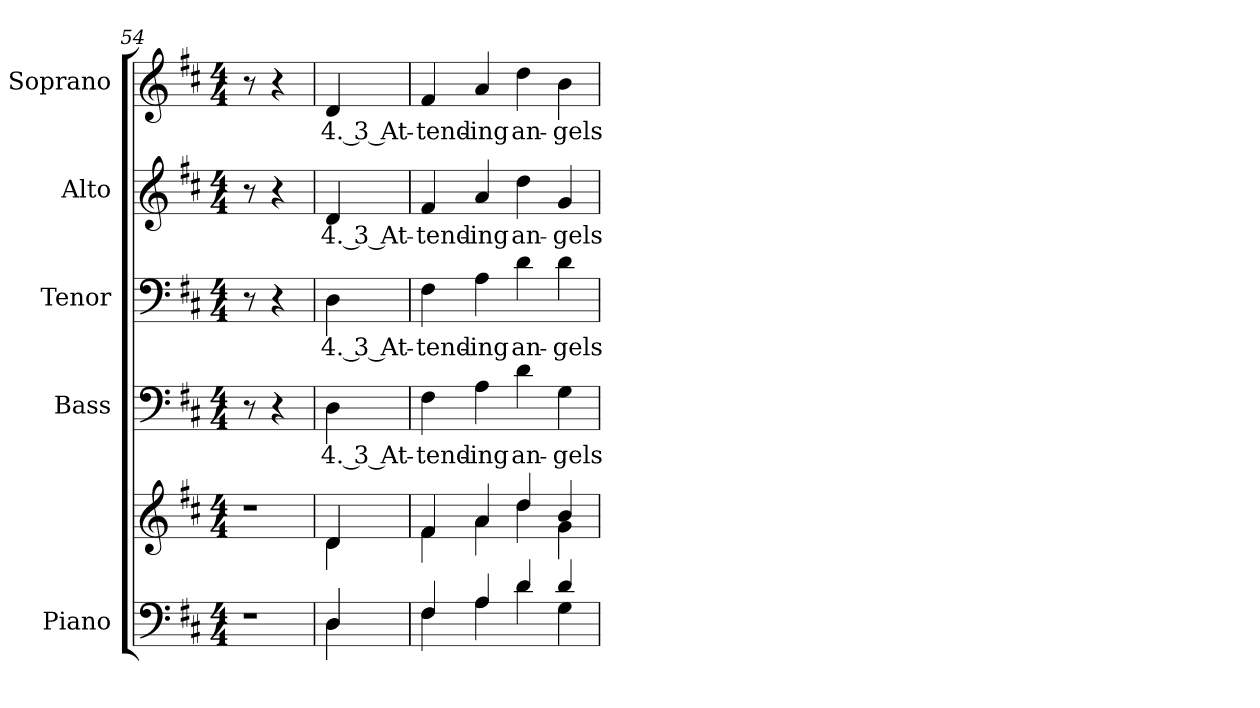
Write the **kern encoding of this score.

**kern	**kern	**kern	**text	**kern	**text	**kern	**text	**kern	**text
*part5	*part5	*part4	*part4	*part3	*part3	*part2	*part2	*part1	*part1
*staff6	*staff5	*staff4	*staff4	*staff3	*staff3	*staff2	*staff2	*staff1	*staff1
*I"Piano	*	*I"Bass	*	*I"Tenor	*	*I"Alto	*	*I"Soprano	*
*I'Pno.	*	*I'B.	*	*I'T.	*	*I'A.	*	*I'S.	*
*clefF4	*clefG2	*clefF4	*	*clefF4	*	*clefG2	*	*clefG2	*
*k[f#c#]	*k[f#c#]	*k[f#c#]	*	*k[f#c#]	*	*k[f#c#]	*	*k[f#c#]	*
*D:	*D:	*D:	*	*D:	*	*D:	*	*D:	*
*M4/4	*M4/4	*M4/4	*	*M4/4	*	*M4/4	*	*M4/4	*
=54	=54	=54	=54	=54	=54	=54	=54	=54	=54
!LO:N:vis=1	!LO:N:vis=1	!	!	!	!	!	!	!	!
4.r	4.r	8r	.	8r	.	8r	.	8r	.
.	.	4r	.	4r	.	4r	.	4r	.
=55	=55	=55	=55	=55	=55	=55	=55	=55	=55
*^	*^	*	*	*	*	*	*	*	*
!	!	!	!	!	!LO:LY:b:color=#000000	!	!	!	!	!	!
!	!	!	!	!	!	!	!LO:LY:b:color=#000000	!	!	!	!
!	!	!	!	!	!	!	!	!	!LO:LY:b:color=#000000	!	!
!	!	!	!	!	!	!	!	!	!	!	!LO:LY:b:color=#000000
4Di/	4Di\	4di/	4di\	4Di\	4. 3 At-	4Di\	4. 3 At-	4di/	4. 3 At-	4di/	4. 3 At-
=56	=56	=56	=56	=56	=56	=56	=56	=56	=56	=56	=56
!	!	!	!	!	!LO:LY:b:color=#000000	!	!	!	!	!	!
!	!	!	!	!	!	!	!LO:LY:b:color=#000000	!	!	!	!
!	!	!	!	!	!	!	!	!	!LO:LY:b:color=#000000	!	!
!	!	!	!	!	!	!	!	!	!	!	!LO:LY:b:color=#000000
4F#i/	4F#i\	4f#i/	4f#i\	4F#i\	-tend-	4F#i\	-tend-	4f#i/	-tend-	4f#i/	-tend-
!	!	!	!	!	!LO:LY:b:color=#000000	!	!	!	!	!	!
!	!	!	!	!	!	!	!LO:LY:b:color=#000000	!	!	!	!
!	!	!	!	!	!	!	!	!	!LO:LY:b:color=#000000	!	!
!	!	!	!	!	!	!	!	!	!	!	!LO:LY:b:color=#000000
4Ai/	4Ai\	4ai/	4ai\	4Ai\	-ing	4Ai\	-ing	4ai/	-ing	4ai/	-ing
!	!	!	!	!	!LO:LY:b:color=#000000	!	!	!	!	!	!
!	!	!	!	!	!	!	!LO:LY:b:color=#000000	!	!	!	!
!	!	!	!	!	!	!	!	!	!LO:LY:b:color=#000000	!	!
!	!	!	!	!	!	!	!	!	!	!	!LO:LY:b:color=#000000
4di/	4di\	4ddi/	4ddi\	4di\	an-	4di\	an-	4ddi\	an-	4ddi\	an-
!	!	!	!	!	!LO:LY:b:color=#000000	!	!	!	!	!	!
!	!	!	!	!	!	!	!LO:LY:b:color=#000000	!	!	!	!
!	!	!	!	!	!	!	!	!	!LO:LY:b:color=#000000	!	!
!	!	!	!	!	!	!	!	!	!	!	!LO:LY:b:color=#000000
4di/	4Gi\	4bi/	4gi\	4Gi\	-gels	4di\	-gels	4gi/	-gels	4bi\	-gels
*v	*v	*	*	*	*	*	*	*	*	*	*
*	*v	*v	*	*	*	*	*	*	*	*
=	=	=	=	=	=	=	=	=	=
*-	*-	*-	*-	*-	*-	*-	*-	*-	*-
